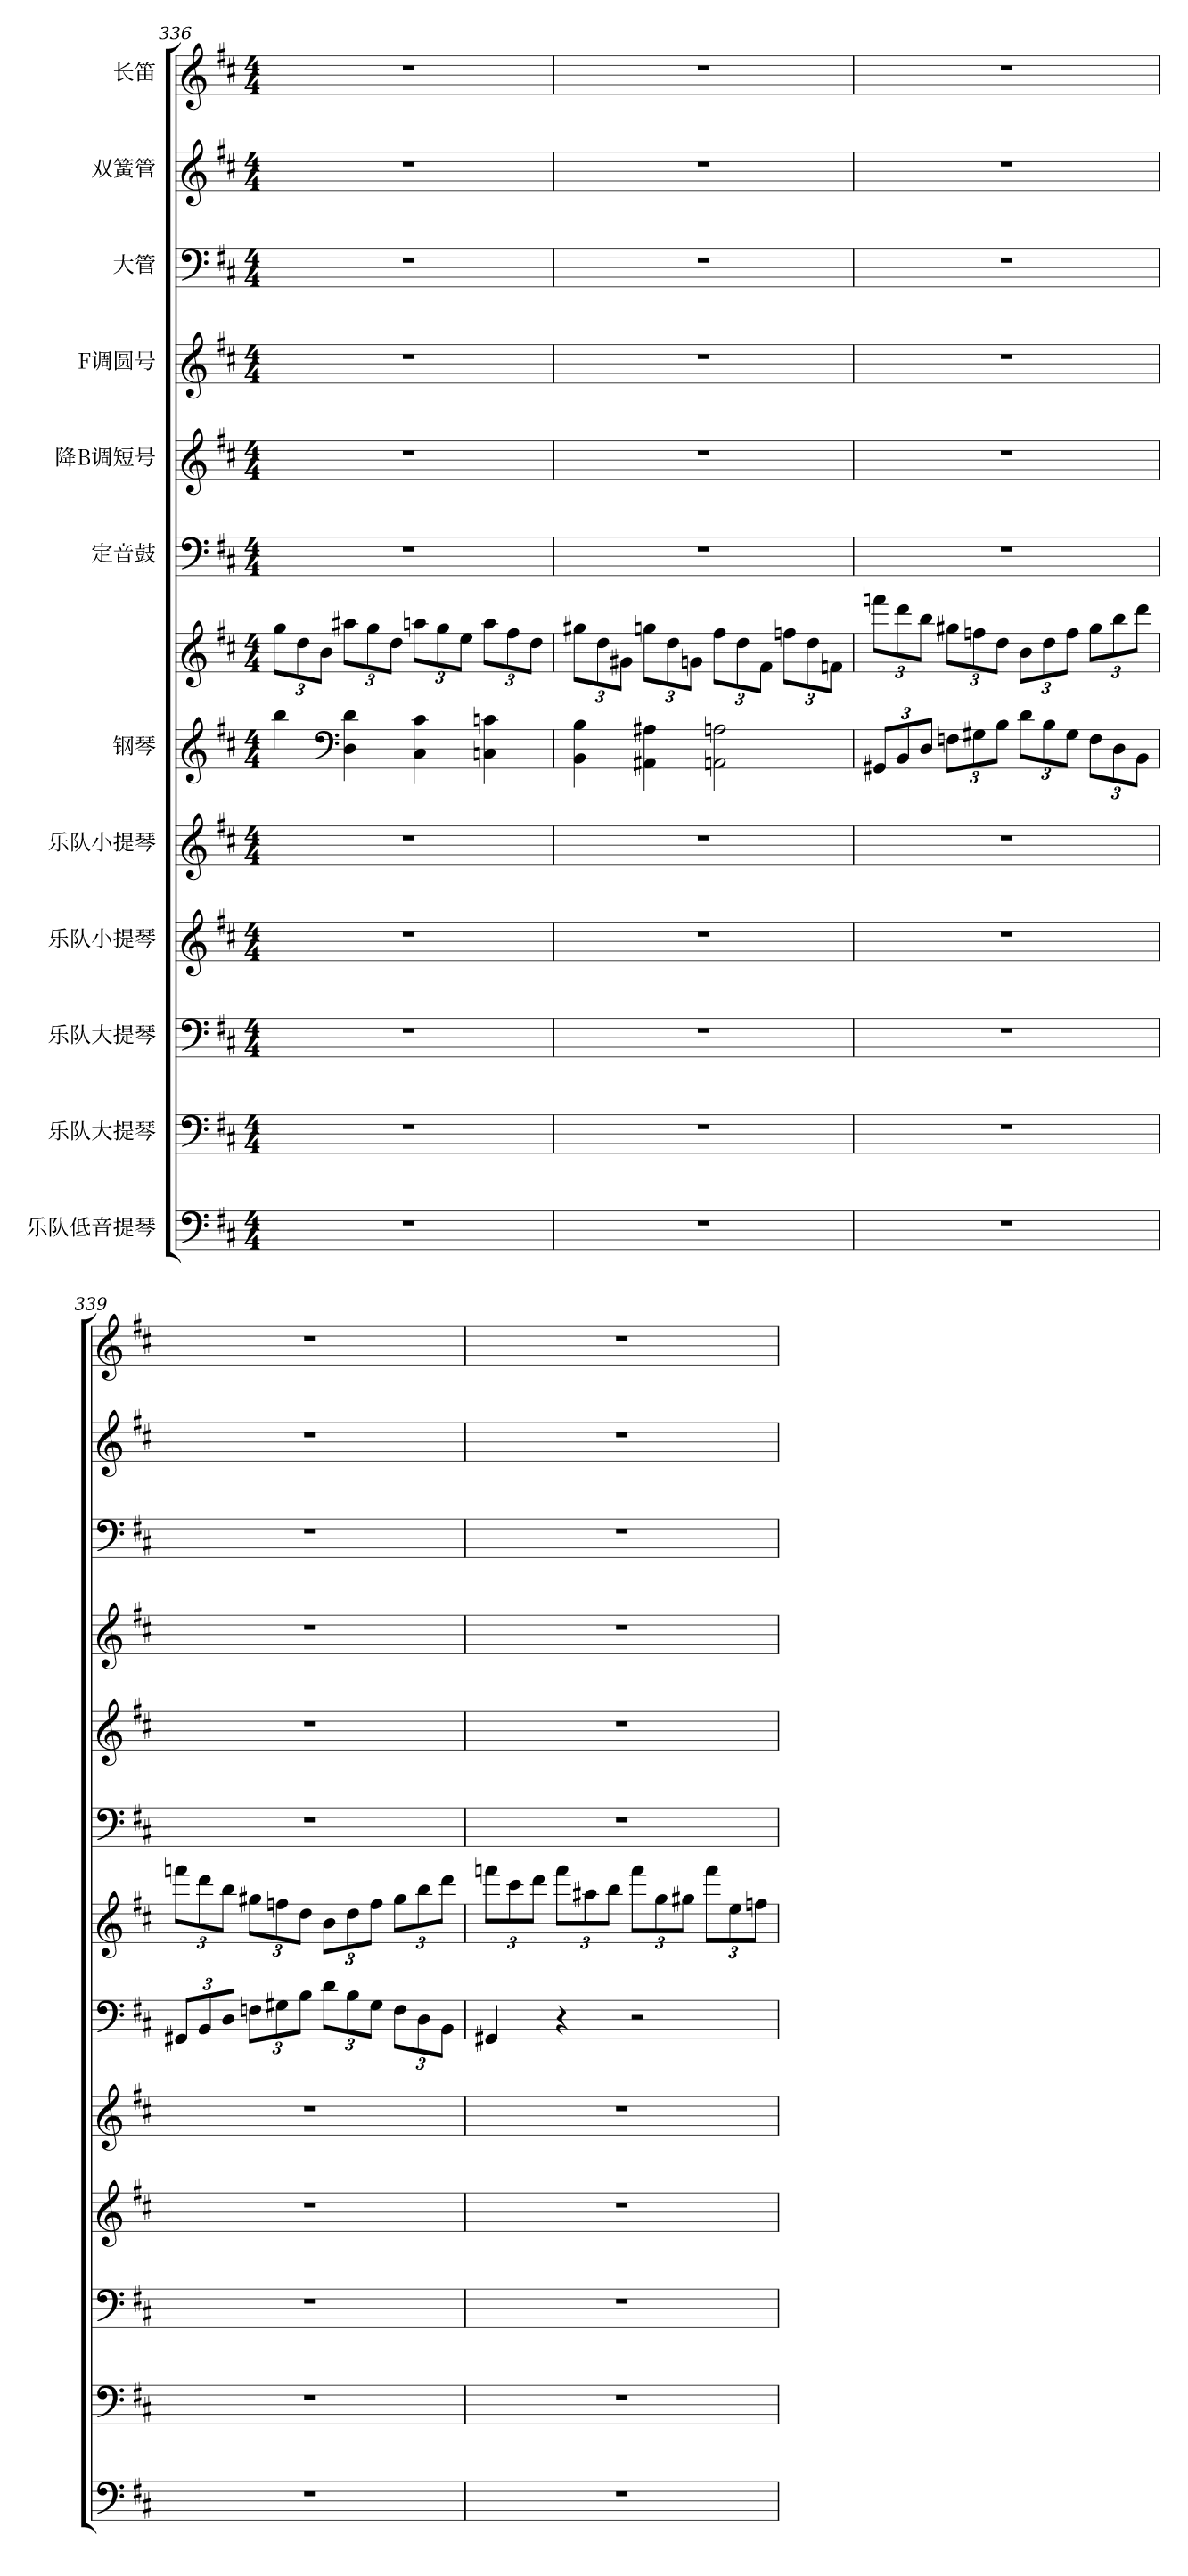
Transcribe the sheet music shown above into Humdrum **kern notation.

**kern	**kern	**kern	**kern	**kern	**kern	**kern	**kern	**kern	**kern	**kern	**kern	**kern
*part12	*part11	*part10	*part9	*part8	*part7	*part7	*part6	*part5	*part4	*part3	*part2	*part1
*staff13	*staff12	*staff11	*staff10	*staff9	*staff8	*staff7	*staff6	*staff5	*staff4	*staff3	*staff2	*staff1
*I"乐队低音提琴	*I"乐队大提琴	*I"乐队大提琴	*I"乐队小提琴	*I"乐队小提琴	*I"钢琴	*	*I"定音鼓	*I"降B调短号	*I"F调圆号	*I"大管	*I"双簧管	*I"长笛
!!LO:PB:g=z
*clefF4	*clefF4	*clefF4	*clefG2	*clefG2	*clefG2	*clefG2	*clefF4	*clefG2	*clefG2	*clefF4	*clefG2	*clefG2
*ITrd7c12	*	*	*	*	*	*	*	*ITrd1c2	*ITrd4c7	*	*	*
*k[f#c#]	*k[f#c#]	*k[f#c#]	*k[f#c#]	*k[f#c#]	*k[f#c#]	*k[f#c#]	*k[f#c#]	*k[]	*k[f#]	*k[f#c#]	*k[f#c#]	*k[f#c#]
*M4/4	*M4/4	*M4/4	*M4/4	*M4/4	*M4/4	*M4/4	*M4/4	*M4/4	*M4/4	*M4/4	*M4/4	*M4/4
*	*	*	*	*	*	*Xbrackettup	*	*	*	*	*	*
=336	=336	=336	=336	=336	=336	=336	=336	=336	=336	=336	=336	=336
1r	1r	1r	1r	1r	4bb\	12gg\L	1r	1r	1r	1r	1r	1r
.	.	.	.	.	.	12dd\	.	.	.	.	.	.
.	.	.	.	.	.	12b\J	.	.	.	.	.	.
*	*	*	*	*	*clefF4	*	*	*	*	*	*	*
.	.	.	.	.	4D\ 4d\	12aa#X\L	.	.	.	.	.	.
.	.	.	.	.	.	12gg\	.	.	.	.	.	.
.	.	.	.	.	.	12dd\J	.	.	.	.	.	.
.	.	.	.	.	4C#\ 4c#\	12aan\L	.	.	.	.	.	.
.	.	.	.	.	.	12gg\	.	.	.	.	.	.
.	.	.	.	.	.	12ee\J	.	.	.	.	.	.
.	.	.	.	.	4Cn\ 4cn\	12aa\L	.	.	.	.	.	.
.	.	.	.	.	.	12ff#\	.	.	.	.	.	.
.	.	.	.	.	.	12dd\J	.	.	.	.	.	.
=337	=337	=337	=337	=337	=337	=337	=337	=337	=337	=337	=337	=337
1r	1r	1r	1r	1r	4BB\ 4B\	12gg#X\L	1r	1r	1r	1r	1r	1r
.	.	.	.	.	.	12dd\	.	.	.	.	.	.
.	.	.	.	.	.	12g#X\J	.	.	.	.	.	.
.	.	.	.	.	4AA#X\ 4A#X\	12ggn\L	.	.	.	.	.	.
.	.	.	.	.	.	12dd\	.	.	.	.	.	.
.	.	.	.	.	.	12gn\J	.	.	.	.	.	.
.	.	.	.	.	2AAn\ 2An\	12ff#\L	.	.	.	.	.	.
.	.	.	.	.	.	12dd\	.	.	.	.	.	.
.	.	.	.	.	.	12f#\J	.	.	.	.	.	.
.	.	.	.	.	.	12ffn\L	.	.	.	.	.	.
.	.	.	.	.	.	12dd\	.	.	.	.	.	.
.	.	.	.	.	.	12fn\J	.	.	.	.	.	.
!!LO:PB:g=z
=338	=338	=338	=338	=338	=338	=338	=338	=338	=338	=338	=338	=338
*	*	*	*	*	*Xbrackettup	*	*	*	*	*	*	*
1r	1r	1r	1r	1r	12GG#X/L	12fffn\L	1r	1r	1r	1r	1r	1r
.	.	.	.	.	12BB/	12ddd\	.	.	.	.	.	.
.	.	.	.	.	12D/J	12bb\J	.	.	.	.	.	.
.	.	.	.	.	12Fn\L	12gg#X\L	.	.	.	.	.	.
.	.	.	.	.	12G#X\	12ffn\	.	.	.	.	.	.
.	.	.	.	.	12B\J	12dd\J	.	.	.	.	.	.
.	.	.	.	.	12d\L	12b\L	.	.	.	.	.	.
.	.	.	.	.	12B\	12dd\	.	.	.	.	.	.
.	.	.	.	.	12G#\J	12ff\J	.	.	.	.	.	.
.	.	.	.	.	12F\L	12gg#\L	.	.	.	.	.	.
.	.	.	.	.	12D\	12bb\	.	.	.	.	.	.
.	.	.	.	.	12BB\J	12ddd\J	.	.	.	.	.	.
=339	=339	=339	=339	=339	=339	=339	=339	=339	=339	=339	=339	=339
1r	1r	1r	1r	1r	12GG#X/L	12fffn\L	1r	1r	1r	1r	1r	1r
.	.	.	.	.	12BB/	12ddd\	.	.	.	.	.	.
.	.	.	.	.	12D/J	12bb\J	.	.	.	.	.	.
.	.	.	.	.	12Fn\L	12gg#X\L	.	.	.	.	.	.
.	.	.	.	.	12G#X\	12ffn\	.	.	.	.	.	.
.	.	.	.	.	12B\J	12dd\J	.	.	.	.	.	.
.	.	.	.	.	12d\L	12b\L	.	.	.	.	.	.
.	.	.	.	.	12B\	12dd\	.	.	.	.	.	.
.	.	.	.	.	12G#\J	12ff\J	.	.	.	.	.	.
.	.	.	.	.	12F\L	12gg#\L	.	.	.	.	.	.
.	.	.	.	.	12D\	12bb\	.	.	.	.	.	.
.	.	.	.	.	12BB\J	12ddd\J	.	.	.	.	.	.
!!LO:PB:g=z
=340	=340	=340	=340	=340	=340	=340	=340	=340	=340	=340	=340	=340
1r	1r	1r	1r	1r	4GG#X/	12fffn\L	1r	1r	1r	1r	1r	1r
.	.	.	.	.	.	12ccc#\	.	.	.	.	.	.
.	.	.	.	.	.	12ddd\J	.	.	.	.	.	.
.	.	.	.	.	4r	12fff\L	.	.	.	.	.	.
.	.	.	.	.	.	12aa#X\	.	.	.	.	.	.
.	.	.	.	.	.	12bb\J	.	.	.	.	.	.
.	.	.	.	.	2r	12fff\L	.	.	.	.	.	.
.	.	.	.	.	.	12gg\	.	.	.	.	.	.
.	.	.	.	.	.	12gg#X\J	.	.	.	.	.	.
.	.	.	.	.	.	12fff\L	.	.	.	.	.	.
.	.	.	.	.	.	12ee\	.	.	.	.	.	.
.	.	.	.	.	.	12ffn\J	.	.	.	.	.	.
=	=	=	=	=	=	=	=	=	=	=	=	=
*-	*-	*-	*-	*-	*-	*-	*-	*-	*-	*-	*-	*-
